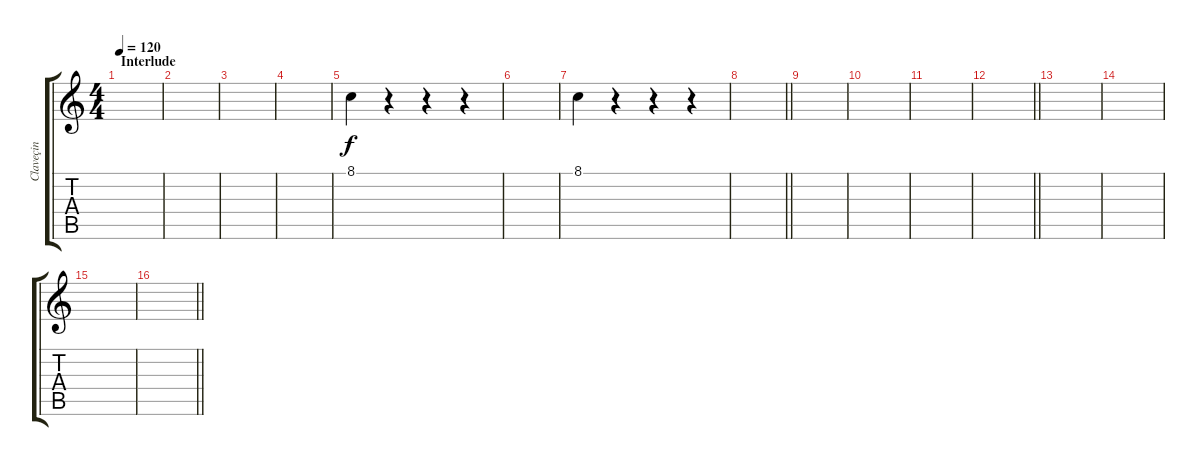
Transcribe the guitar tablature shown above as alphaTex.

\track ("Claveçin" "Claveçin") {instrument harpsichord}
\staff {score tabs}
\tuning (E4 B3 G3 D3 A2 E2) {hide}
\ts (4 4)
\section ("" "Interlude")
\tempo 120
\clef g2
\ks c
|
|
|
|
8.1.4 r.4 r.4 r.4 |
|
8.1.4 r.4 r.4 r.4 |
\barLineRight lightlight
|
|
|
|
\barLineRight lightlight
|
|
|
|
\barLineRight lightlight
